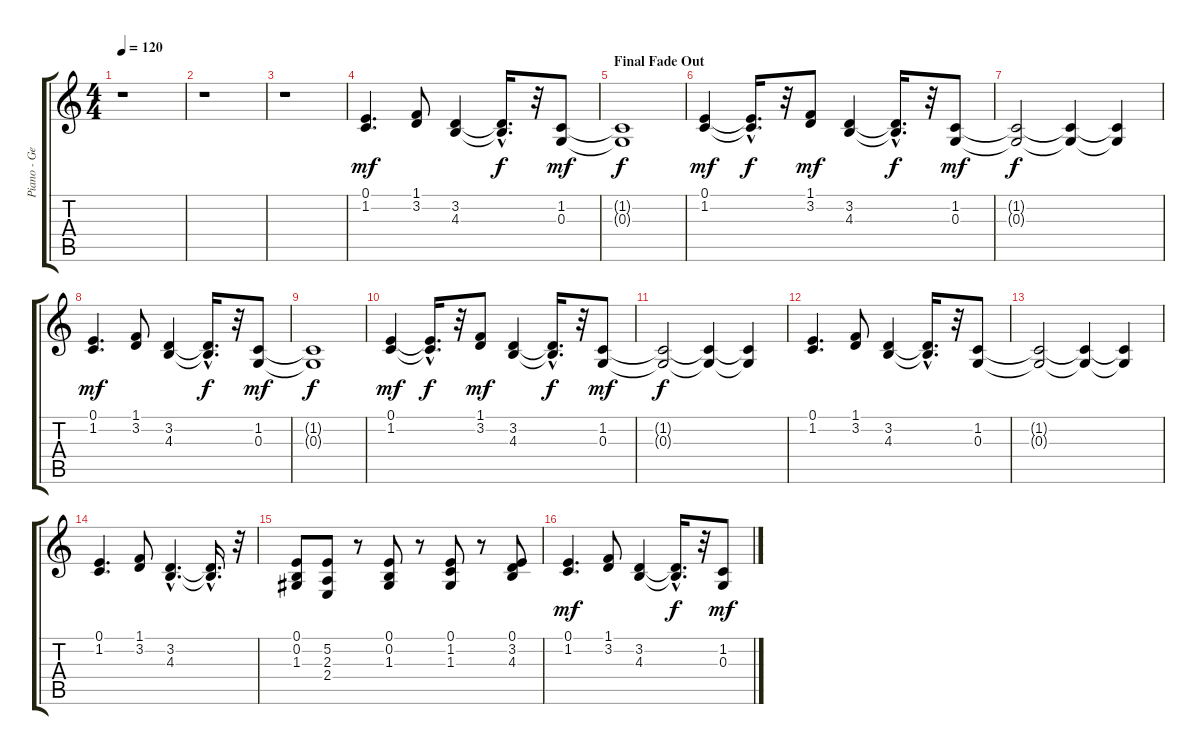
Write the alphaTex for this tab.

\track ("Piano - Geoff Downes" "Piano - Ge") {instrument brightacousticpiano}
\staff {score tabs}
\tuning (E4 B3 G3 D3 A2 E2) {hide}
\ts (4 4)
\tempo 120
\clef g2
\ks c
r.1{dy f} |
r.1 |
r.1 |
(0.1 1.2).4{d dy mf} (1.1 3.2).8 (3.2 4.3).4 (3.2{hac t} 4.3{hac t}).16{d dy f} r.32 (1.2 0.3).8{dy mf} |
\section ("" "Final Fade Out")
(1.2{t} 0.3{t}).1{dy f} |
(0.1 1.2).4{dy mf} (0.1{hac t} 1.2{hac t}).16{d dy f} r.32 (1.1 3.2).8{dy mf} (3.2 4.3).4 (3.2{hac t} 4.3{hac t}).16{d dy f} r.32 (1.2 0.3).8{dy mf} |
(1.2{t} 0.3{t}).2{dy f} (1.2{t} 0.3{t}).4 (1.2{t} 0.3{t}).4 |
(0.1 1.2).4{d dy mf} (1.1 3.2).8 (3.2 4.3).4 (3.2{hac t} 4.3{hac t}).16{d dy f} r.32 (1.2 0.3).8{dy mf} |
(1.2{t} 0.3{t}).1{dy f} |
(0.1 1.2).4{dy mf} (0.1{hac t} 1.2{hac t}).16{d dy f} r.32 (1.1 3.2).8{dy mf} (3.2 4.3).4 (3.2{hac t} 4.3{hac t}).16{d dy f} r.32 (1.2 0.3).8{dy mf} |
(1.2{t} 0.3{t}).2{dy f} (1.2{t} 0.3{t}).4 (1.2{t} 0.3{t}).4 |
(0.1 1.2).4{d} (1.1 3.2).8 (3.2 4.3).4 (3.2{hac t} 4.3{hac t}).16{d} r.32 (1.2 0.3).8 |
(1.2{t} 0.3{t}).2 (1.2{t} 0.3{t}).4 (1.2{t} 0.3{t}).4 |
(0.1 1.2).4{d volume 10} (1.1 3.2).8 (3.2{hac} 4.3{hac}).4{d} (3.2{hac t} 4.3{hac t}).16{d} r.32 |
(0.1 0.2 1.3).8 (5.2 2.3 2.4).8 r.8 (0.1 0.2 1.3).8 r.8 (0.1 1.2 1.3).8 r.8 (0.1 3.2 4.3).8 |
(0.1 1.2).4{d dy mf volume 7} (1.1 3.2).8 (3.2 4.3).4 (3.2{hac t} 4.3{hac t}).16{d dy f} r.32 (1.2 0.3).8{dy mf}
